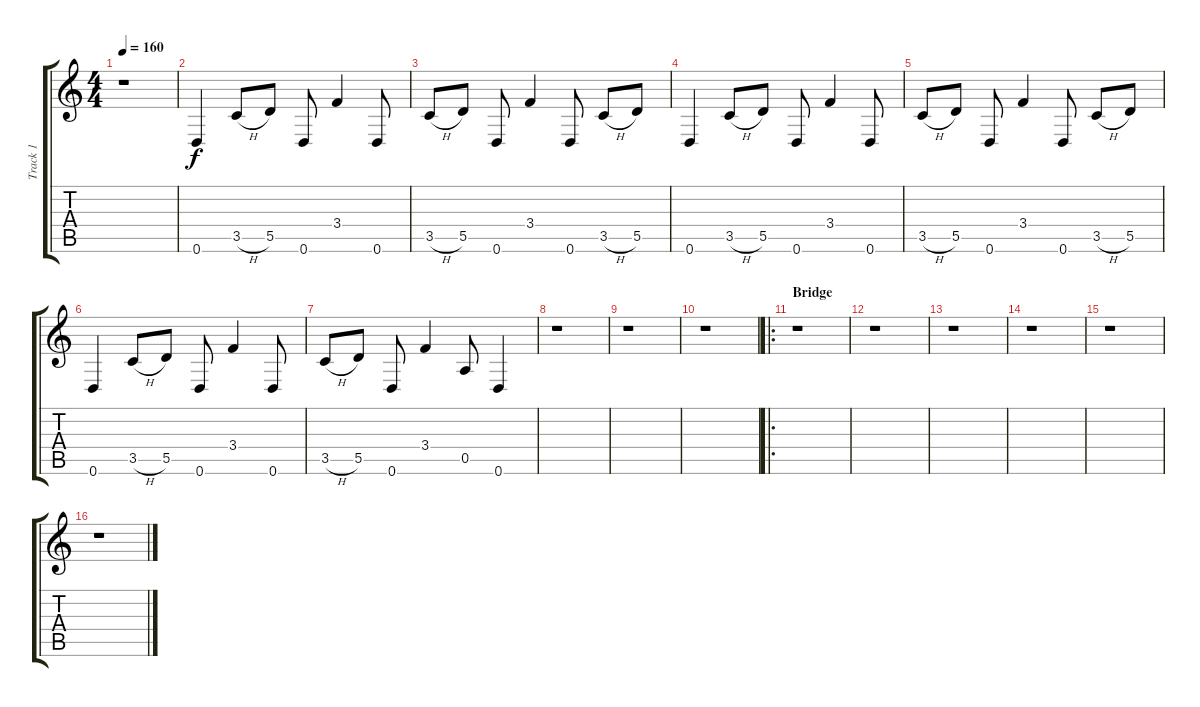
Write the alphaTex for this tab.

\track ("Track 1" "Track 1") {instrument acousticguitarsteel}
\staff {score tabs}
\tuning (E4 B3 G3 D3 A2 D2) {hide}
\ts (4 4)
\tempo 160
\clef g2
\ks c
r.1{dy f} |
0.6.4 3.5{h}.8 5.5.8 0.6.8 3.4.4 0.6.8 |
3.5{h}.8 5.5.8 0.6.8 3.4.4 0.6.8 3.5{h}.8 5.5.8 |
0.6.4 3.5{h}.8 5.5.8 0.6.8 3.4.4 0.6.8 |
3.5{h}.8 5.5.8 0.6.8 3.4.4 0.6.8 3.5{h}.8 5.5.8 |
0.6.4 3.5{h}.8 5.5.8 0.6.8 3.4.4 0.6.8 |
3.5{h}.8 5.5.8 0.6.8 3.4.4 0.5.8 0.6.4 |
r.1 |
r.1 |
r.1 |
\ro
\section ("" "Bridge")
r.1 |
r.1 |
r.1 |
r.1 |
r.1 |
r.1
